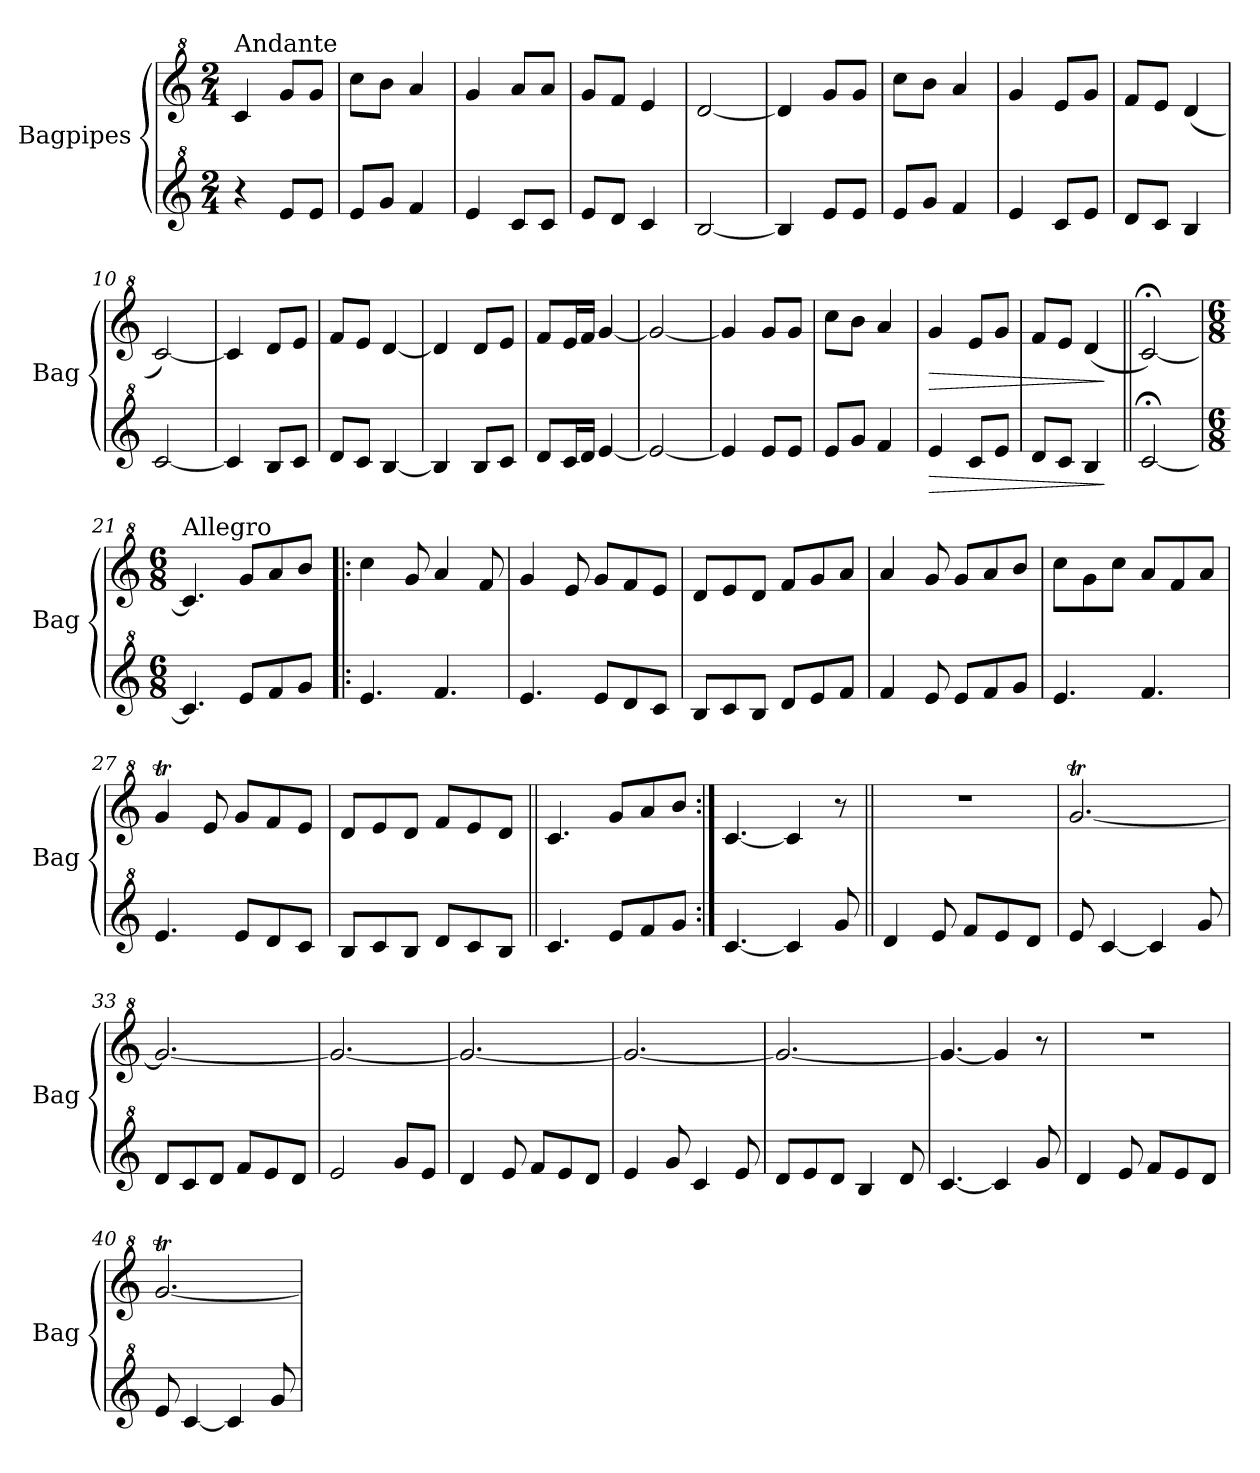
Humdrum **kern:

**kern	**dynam	**kern	**dynam
*part2	*part2	*part1	*part1
*staff2	*staff2	*staff1	*staff1
*I"Bagpipes	*	*I"Bagpipes	*
*I'Bag	*	*I'Bag	*
*clefG^2	*	*clefG^2	*
*k[]	*	*k[]	*
*C:	*	*C:	*
*M2/4	*	*M2/4	*
=1	=1	=1	=1
!	!	!LO:TX:a:t=Andante	!
4r	.	4cc/	.
8ee/L	.	8gg/L	.
8ee/J	.	8gg/J	.
=2	=2	=2	=2
8ee/L	.	8ccc\L	.
8gg/J	.	8bb\J	.
4ff/	.	4aa/	.
=3	=3	=3	=3
4ee/	.	4gg/	.
8cc/L	.	8aa/L	.
8cc/J	.	8aa/J	.
=4	=4	=4	=4
8ee/L	.	8gg/L	.
8dd/J	.	8ff/J	.
4cc/	.	4ee/	.
=5	=5	=5	=5
[2b/	.	[2dd/	.
=6	=6	=6	=6
4b/]	.	4dd/]	.
8ee/L	.	8gg/L	.
8ee/J	.	8gg/J	.
=7	=7	=7	=7
8ee/L	.	8ccc\L	.
8gg/J	.	8bb\J	.
4ff/	.	4aa/	.
=8	=8	=8	=8
4ee/	.	4gg/	.
8cc/L	.	8ee/L	.
8ee/J	.	8gg/J	.
=9	=9	=9	=9
8dd/L	.	8ff/L	.
8cc/J	.	8ee/J	.
4b/	.	(4dd/	.
=10	=10	=10	=10
[2cc/	.	[2cc/)	.
=11	=11	=11	=11
4cc/]	.	4cc/]	.
8b/L	.	8dd/L	.
8cc/J	.	8ee/J	.
=12	=12	=12	=12
8dd/L	.	8ff/L	.
8cc/J	.	8ee/J	.
[4b/	.	[4dd/	.
!!LO:LB:g=z
=13	=13	=13	=13
4b/]	.	4dd/]	.
8b/L	.	8dd/L	.
8cc/J	.	8ee/J	.
=14	=14	=14	=14
8dd/L	.	8ff/L	.
16cc/L	.	16ee/L	.
16dd/JJ	.	16ff/JJ	.
[4ee/	.	[4gg/	.
=15	=15	=15	=15
2ee/_	.	2gg/_	.
=16	=16	=16	=16
4ee/]	.	4gg/]	.
8ee/L	.	8gg/L	.
8ee/J	.	8gg/J	.
=17	=17	=17	=17
8ee/L	.	8ccc\L	.
8gg/J	.	8bb\J	.
4ff/	.	4aa/	.
=18	=18	=18	=18
!	!LO:HP:b	!	!LO:HP:b
4ee/	>	4gg/	>
8cc/L	.	8ee/L	.
8ee/J	.	8gg/J	.
=19	=19	=19	=19
8dd/L	.	8ff/L	.
8cc/J	.	8ee/J	.
4b/	.	(4dd/	.
.	]	.	]
=20||	=20||	=20||	=20||
[2cc;</	.	[2cc;</)	.
=21	=21	=21	=21
*M6/8	*	*M6/8	*
!	!	!LO:TX:a:t=Allegro	!
4.cc/]	.	4.cc/]	.
8ee/L	.	8gg/L	.
8ff/	.	8aa/	.
8gg/J	.	8bb/J	.
=22!|:	=22!|:	=22!|:	=22!|:
4.ee/	.	4ccc\	.
.	.	8gg/	.
4.ff/	.	4aa/	.
.	.	8ff/	.
!!LO:LB:g=z
=23	=23	=23	=23
4.ee/	.	4gg/	.
.	.	8ee/	.
8ee/L	.	8gg/L	.
8dd/	.	8ff/	.
8cc/J	.	8ee/J	.
=24	=24	=24	=24
8b/L	.	8dd/L	.
8cc/	.	8ee/	.
8b/J	.	8dd/J	.
8dd/L	.	8ff/L	.
8ee/	.	8gg/	.
8ff/J	.	8aa/J	.
=25	=25	=25	=25
4ff/	.	4aa/	.
8ee/	.	8gg/	.
8ee/L	.	8gg/L	.
8ff/	.	8aa/	.
8gg/J	.	8bb/J	.
=26	=26	=26	=26
4.ee/	.	8ccc\L	.
.	.	8gg\	.
.	.	8ccc\J	.
4.ff/	.	8aa/L	.
.	.	8ff/	.
.	.	8aa/J	.
=27	=27	=27	=27
4.ee/	.	4ggT/	.
.	.	8ee/	.
8ee/L	.	8gg/L	.
8dd/	.	8ff/	.
8cc/J	.	8ee/J	.
=28	=28	=28	=28
8b/L	.	8dd/L	.
8cc/	.	8ee/	.
8b/J	.	8dd/J	.
8dd/L	.	8ff/L	.
8cc/	.	8ee/	.
8b/J	.	8dd/J	.
!!LO:LB:g=z
=29||	=29||	=29||	=29||
4.cc/	.	4.cc/	.
8ee/L	.	8gg/L	.
8ff/	.	8aa/	.
8gg/J	.	8bb/J	.
=30:|!	=30:|!	=30:|!	=30:|!
[4.cc/	.	[4.cc/	.
4cc/]	.	4cc/]	.
8gg/	.	8r	.
=31||	=31||	=31||	=31||
4dd/	.	2.r	.
8ee/	.	.	.
8ff/L	.	.	.
8ee/	.	.	.
8dd/J	.	.	.
=32	=32	=32	=32
8ee/	.	[2.ggT/	.
[4cc/	.	.	.
4cc/]	.	.	.
8gg/	.	.	.
=33	=33	=33	=33
8dd/L	.	2.gg/_	.
8cc/	.	.	.
8dd/J	.	.	.
8ff/L	.	.	.
8ee/	.	.	.
8dd/J	.	.	.
=34	=34	=34	=34
2ee/	.	2.gg/_	.
8gg/L	.	.	.
8ee/J	.	.	.
=35	=35	=35	=35
4dd/	.	2.gg/_	.
8ee/	.	.	.
8ff/L	.	.	.
8ee/	.	.	.
8dd/J	.	.	.
!!LO:LB:g=z
=36	=36	=36	=36
4ee/	.	2.gg/_	.
8gg/	.	.	.
4cc/	.	.	.
8ee/	.	.	.
=37	=37	=37	=37
8dd/L	.	2.gg/_	.
8ee/	.	.	.
8dd/J	.	.	.
4b/	.	.	.
8dd/	.	.	.
=38	=38	=38	=38
[4.cc/	.	4.gg/_	.
4cc/]	.	4ggTTT/]	.
8gg/	.	8r	.
=39	=39	=39	=39
4dd/	.	2.r	.
8ee/	.	.	.
8ff/L	.	.	.
8ee/	.	.	.
8dd/J	.	.	.
=40	=40	=40	=40
8ee/	.	[2.ggT/	.
[4cc/	.	.	.
4cc/]	.	.	.
8gg/	.	.	.
=	=	=	=
*-	*-	*-	*-
